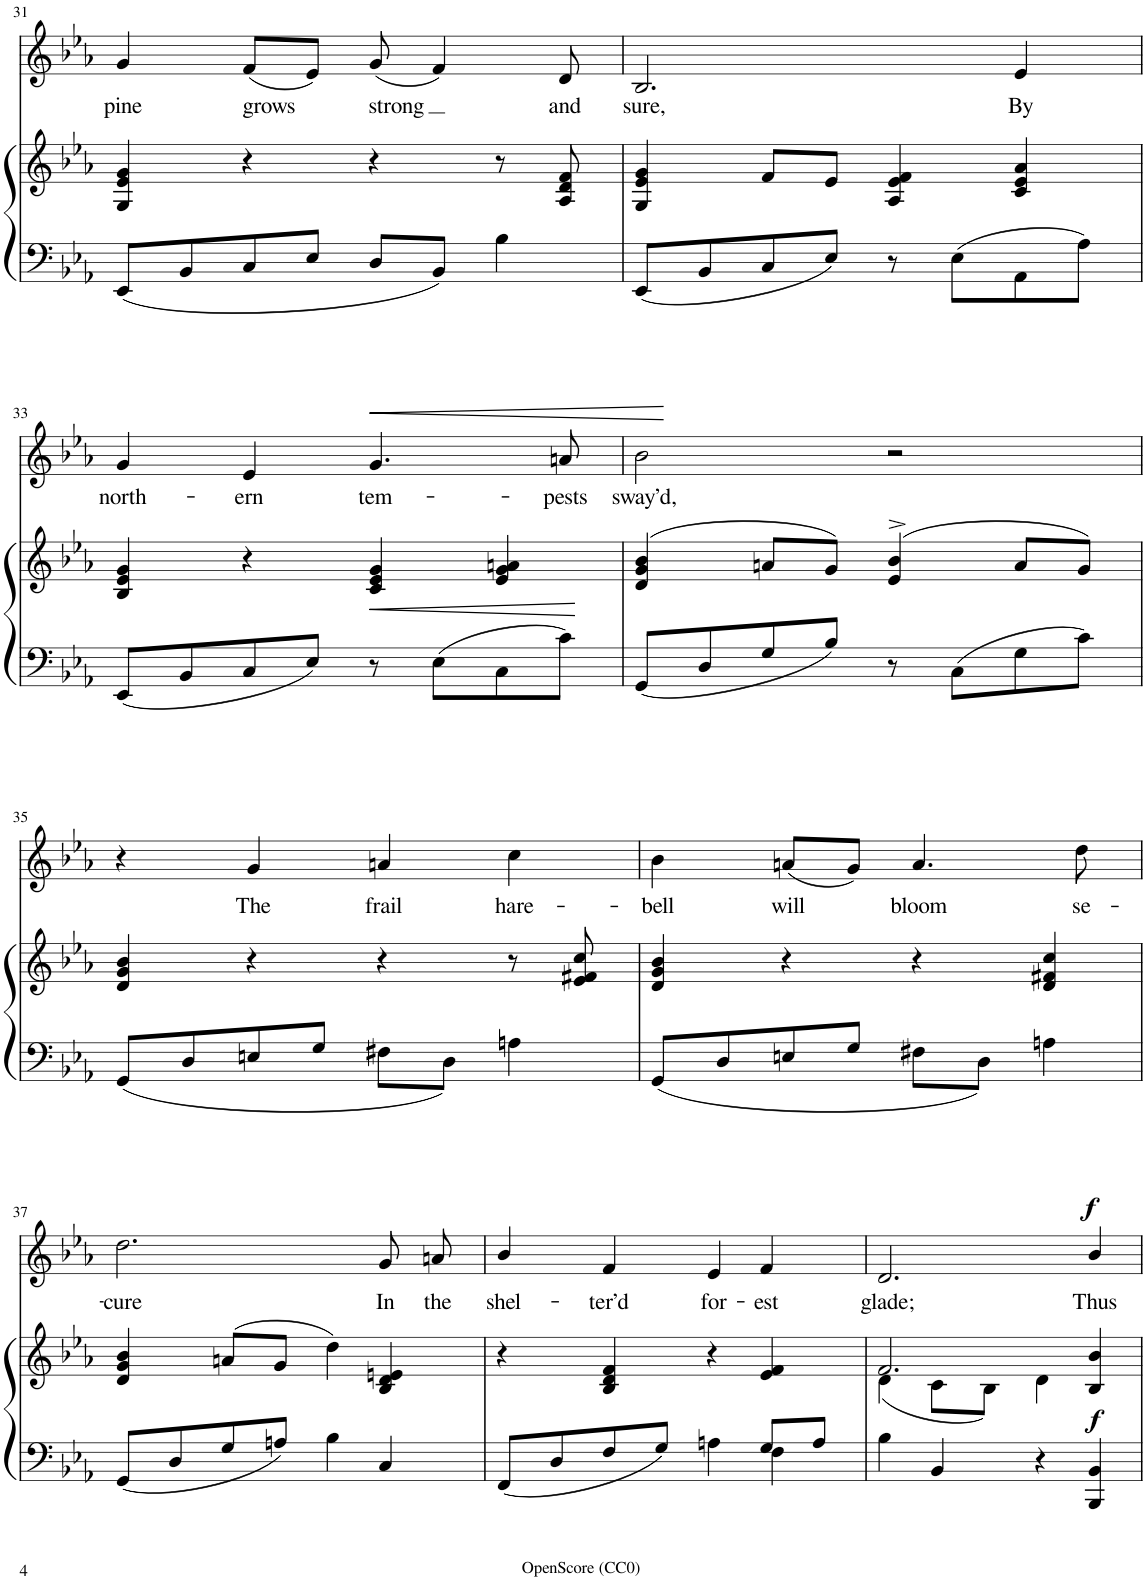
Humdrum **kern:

**kern	**kern	**dynam	**kern	**text	**dynam
*part2	*part2	*part2	*part1	*part1	*part1
*staff3	*staff2	*staff2/3	*staff1	*staff1	*staff1
*I"Piano	*	*	*I"Voice	*	*
*I'Pno	*	*	*	*	*
!!LO:PB:g=z
*clefF4	*clefG2	*	*clefG2	*	*
*k[b-e-a-]	*k[b-e-a-]	*	*k[b-e-a-]	*	*
*M4/4	*M4/4	*	*M4/4	*	*
=31	=31	=31	=31	=31	=31
!	!	!	!	!LO:LY:b	!
8EE-/L	4G/ 4e-/ 4g/	.	4g/	pine	.
8BB-/	.	.	.	.	.
!	!	!	!	!LO:LY:b	!
8C/	4r	.	(8f/L	grows	.
8E-/J	.	.	8e-/J)	.	.
!	!	!	!	!LO:LY:b	!
8D/L	4r	.	(8g/	strong	.
8BB-/J	.	.	4f/)	.	.
4B-\	8r	.	.	.	.
!	!	!	!	!LO:LY:b	!
.	8A-/ 8d/ 8f/	.	8d/	and	.
=32	=32	=32	=32	=32	=32
!	!	!	!	!LO:LY:b	!
8EE-/L	4G/ 4e-/ 4g/	.	2.B-/	sure,	.
8BB-/	.	.	.	.	.
8C/	8f/L	.	.	.	.
8E-/J	8e-/J	.	.	.	.
8r	4A-/ 4e-/ 4f/	.	.	.	.
8E-\L	.	.	.	.	.
!	!	!	!	!LO:LY:b	!
8AA-\	4c/ 4e-/ 4a-/	.	4e-/	By	.
8A-\J	.	.	.	.	.
!!LO:LB:g=z
=33	=33	=33	=33	=33	=33
!	!	!	!	!LO:LY:b	!
8EE-/L	4B-/ 4e-/ 4g/	.	4g/	north-	.
8BB-/	.	.	.	.	.
!	!	!	!	!LO:LY:b	!
8C/	4r	.	4e-/	-ern	.
8E-/J	.	.	.	.	.
!	!	!LO:HP:b	!	!LO:LY:b	!LO:HP:b
8r	4c/ 4e-/ 4g/	<	4.g/	tem-	<
8E-\L	.	.	.	.	.
8C\	4e-/ 4g/ 4an/	.	.	.	.
!	!	!	!	!LO:LY:b	!
8c\J	.	.	8an/	-pests	.
.	.	[	.	.	.
=34	=34	=34	=34	=34	=34
!	!	!	!	!LO:LY:b	!
8GG/L	(>4d/ 4g/ 4b-/	.	2b-\	sway’d,	.
8D/	.	.	.	.	.
8G/	8an/L	.	.	.	.
8B-/J	8g/J)	.	.	.	.
8r	(>4e-/^> 4b-/^>	.	2r	.	[
8C\L	.	.	.	.	.
8G\	8a/L	.	.	.	.
8c\J	8g/J)	.	.	.	.
!!LO:LB:g=z
=35	=35	=35	=35	=35	=35
8GG/L	4d/ 4g/ 4b-/	.	4r	.	.
8D/	.	.	.	.	.
!	!	!	!	!LO:LY:b	!
8En/	4r	.	4g/	The	.
8G/J	.	.	.	.	.
!	!	!	!	!LO:LY:b	!
8F#X\L	4r	.	4an/	frail	.
8D\J	.	.	.	.	.
!	!	!	!	!LO:LY:b	!
4An\	8r	.	4cc\	hare-	.
.	8e-/ 8f#X/ 8cc/	.	.	.	.
=36	=36	=36	=36	=36	=36
!	!	!	!	!LO:LY:b	!
8GG/L	4d/ 4g/ 4b-/	.	4b-\	-bell	.
8D/	.	.	.	.	.
!	!	!	!	!LO:LY:b	!
8En/	4r	.	(8an/L	will	.
8G/J	.	.	8g/J)	.	.
!	!	!	!	!LO:LY:b	!
8F#X\L	4r	.	4.a/	bloom	.
8D\J	.	.	.	.	.
4An\	4d/ 4f#X/ 4cc/	.	.	.	.
!	!	!	!	!LO:LY:b	!
.	.	.	8dd\	se-	.
!!LO:LB:g=z
=37	=37	=37	=37	=37	=37
!	!	!	!	!LO:LY:b	!
8GG/L	4d/ 4g/ 4b-/	.	2.dd\	-cure	.
8D/	.	.	.	.	.
8G/	(8an/L	.	.	.	.
8An/J	8g/J	.	.	.	.
4B-\	4dd\)	.	.	.	.
!	!	!	!	!LO:LY:b	!
4C/	4B-/ 4d/ 4en/	.	8g/	In	.
!	!	!	!	!LO:LY:b	!
.	.	.	8an/	the	.
=38	=38	=38	=38	=38	=38
*^	*	*	*	*	*
!	!	!	!	!	!LO:LY:b	!
8FF/L	2.ryy	4r	.	4b-/	shel-	.
8D/	.	.	.	.	.	.
!	!	!	!	!	!LO:LY:b	!
8F/	.	4B-/ 4d/ 4f/	.	4f/	-ter’d	.
8G/J	.	.	.	.	.	.
!	!	!	!	!	!LO:LY:b	!
4An\	.	4r	.	4e-/	for-	.
!	!	!	!	!	!LO:LY:b	!
8G/L	4F\	4e-/ 4f/	.	4f/	-est	.
8A/J	.	.	.	.	.	.
*v	*v	*	*	*	*	*
=39	=39	=39	=39	=39	=39
*	*^	*	*	*	*
!	!	!	!	!	!LO:LY:b	!
4B-\	2.f/	(4d\	.	2.d/	glade;	.
4BB-/	.	8c\L	.	.	.	.
.	.	8B-\J)	.	.	.	.
4r	.	4d\	.	.	.	.
!	!	!	!LO:DY:b	!	!LO:LY:b	!LO:DY:a
4BBB-/ 4BB-/	4B-/ 4b-/	4ryy	f	4b-/	Thus	f
*	*v	*v	*	*	*	*
=	=	=	=	=	=
*-	*-	*-	*-	*-	*-
